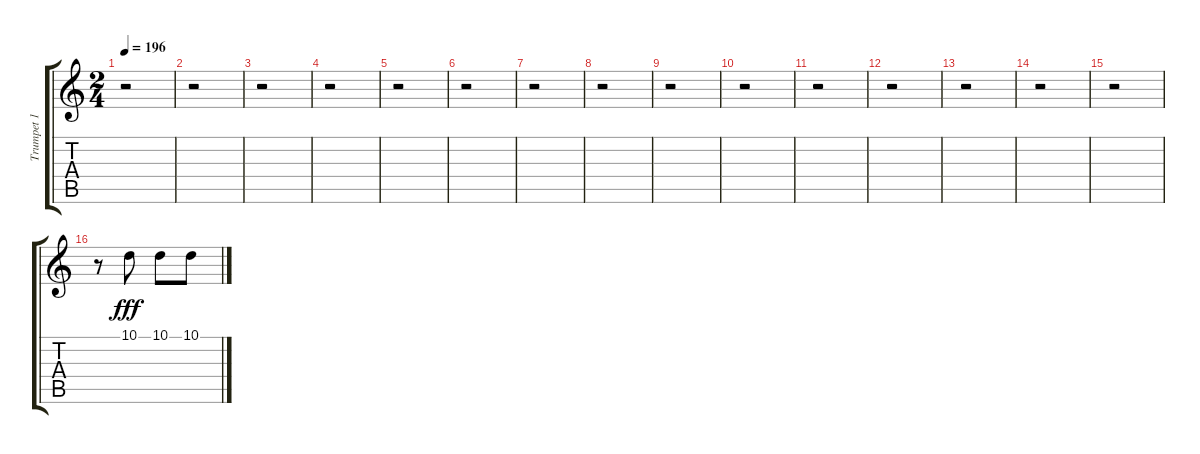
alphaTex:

\track ("Trumpet 1" "Trumpet 1") {instrument trumpet}
\staff {score tabs}
\tuning (E4 B3 G3 D3 A2 E2) {hide}
\ts (2 4)
\tempo 196
\clef g2
\ks c
r.2{dy ff} |
r.2 |
r.2 |
r.2 |
r.2 |
r.2 |
r.2 |
r.2 |
r.2 |
r.2 |
r.2 |
r.2 |
r.2 |
r.2 |
r.2 |
r.8 10.1.8{dy fff} 10.1.8 10.1.8
